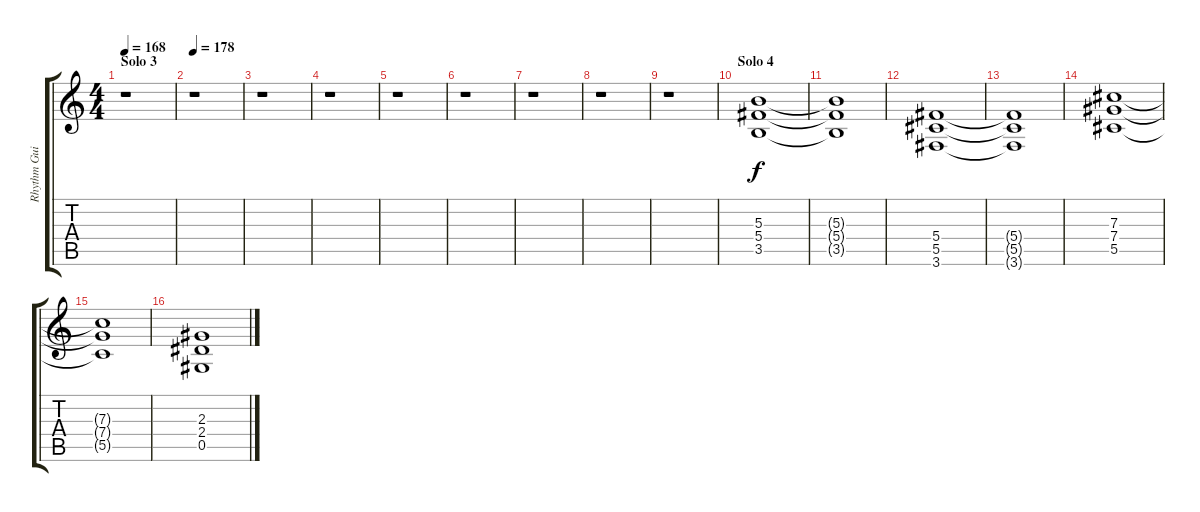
\track ("Rhythm Guitar 2 - Henjo Richter" "Rhythm Gui") {instrument overdrivenguitar}
\staff {score tabs}
\tuning (Eb4 Bb3 Gb3 Db3 Ab2 Eb2) {hide}
\ts (4 4)
\section ("" "Solo 3")
\tempo 168
\clef g2
\ks c
r.1{dy f} |
\tempo 178
r.1 |
r.1 |
r.1 |
r.1 |
r.1 |
r.1 |
r.1 |
r.1 |
\section ("" "Solo 4")
(5.3 5.4 3.5).1 |
(5.3{t} 5.4{t} 3.5{t}).1 |
(5.4 5.5 3.6).1 |
(5.4{t} 5.5{t} 3.6{t}).1 |
(7.3 7.4 5.5).1 |
(7.3{t} 7.4{t} 5.5{t}).1 |
(2.3 2.4 0.5).1
